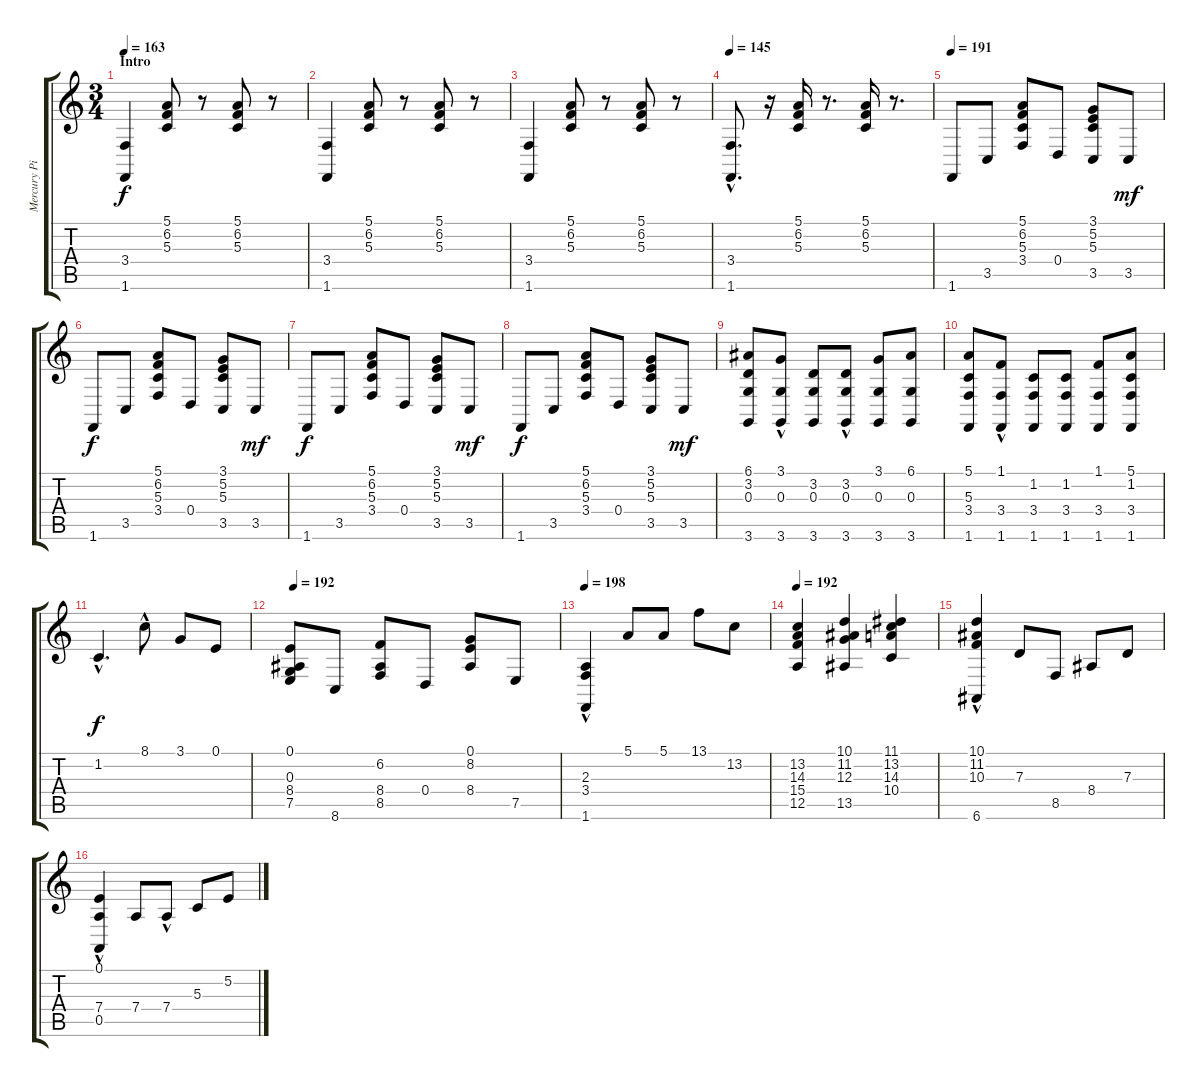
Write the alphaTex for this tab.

\track ("Mercury Piano" "Mercury Pi") {instrument acousticgrandpiano}
\staff {score tabs}
\tuning (E4 B3 G3 D3 A2 E2) {hide}
\ts (3 4)
\section ("" "Intro")
\tempo 163
\clef g2
\ks c
(3.4 1.6).4{dy f balance 16 instrument acousticgrandpiano} (5.1 6.2 5.3).8 r.8 (5.1 6.2 5.3).8 r.8 |
(3.4 1.6).4 (5.1 6.2 5.3).8 r.8 (5.1 6.2 5.3).8 r.8 |
(3.4 1.6).4 (5.1 6.2 5.3).8 r.8 (5.1 6.2 5.3).8 r.8 |
\tempo 145
(3.4{hac} 1.6{hac}).8{d} r.16 (5.1 6.2 5.3).16 r.8{d} (5.1 6.2 5.3).16 r.8{d} |
\tempo 191
1.6.8 3.5.8 (5.1 6.2 5.3 3.4).8 0.4.8 (3.1 5.2 5.3 3.5).8 3.5.8{dy mf} |
1.6.8{dy f} 3.5.8 (5.1 6.2 5.3 3.4).8 0.4.8 (3.1 5.2 5.3 3.5).8 3.5.8{dy mf} |
1.6.8{dy f} 3.5.8 (5.1 6.2 5.3 3.4).8 0.4.8 (3.1 5.2 5.3 3.5).8 3.5.8{dy mf} |
1.6.8{dy f} 3.5.8 (5.1 6.2 5.3 3.4).8 0.4.8 (3.1 5.2 5.3 3.5).8 3.5.8{dy mf} |
(6.1 3.2 0.3 3.6).8 (3.1{hac} 0.3 3.6).8 (3.2 0.3 3.6).8 (3.2{hac} 0.3 3.6).8 (3.1 0.3 3.6).8 (6.1 0.3 3.6).8 |
(5.1 5.3 3.4 1.6).8 (1.1{hac} 3.4 1.6).8 (1.2 3.4 1.6).8 (1.2 3.4 1.6).8 (1.1 3.4 1.6).8 (5.1 1.2 3.4 1.6).8 |
1.2{hac}.4{d dy f} 8.1{hac}.8 3.1.8 0.1.8 |
\tempo 192
(0.1 0.3 8.4 7.5).8 8.6.8 (6.2 8.4 8.5).8 0.4.8 (0.1 8.2 8.4).8 7.5.8 |
\tempo 198
(2.3{hac} 3.4{hac} 1.6{hac}).4 5.1.8 5.1.8 13.1.8 13.2.8 |
\tempo 192
(13.2 14.3 15.4 12.5).4 (10.1 11.2 12.3 13.5).4 (11.1 13.2 14.3 10.4).4 |
(10.1{hac} 11.2{hac} 10.3{hac} 6.6{hac}).4 7.3.8 8.5.8 8.4.8 7.3.8 |
(0.1 7.4 0.5{hac}).4 7.4.8 7.4{hac}.8 5.3.8 5.2.8
